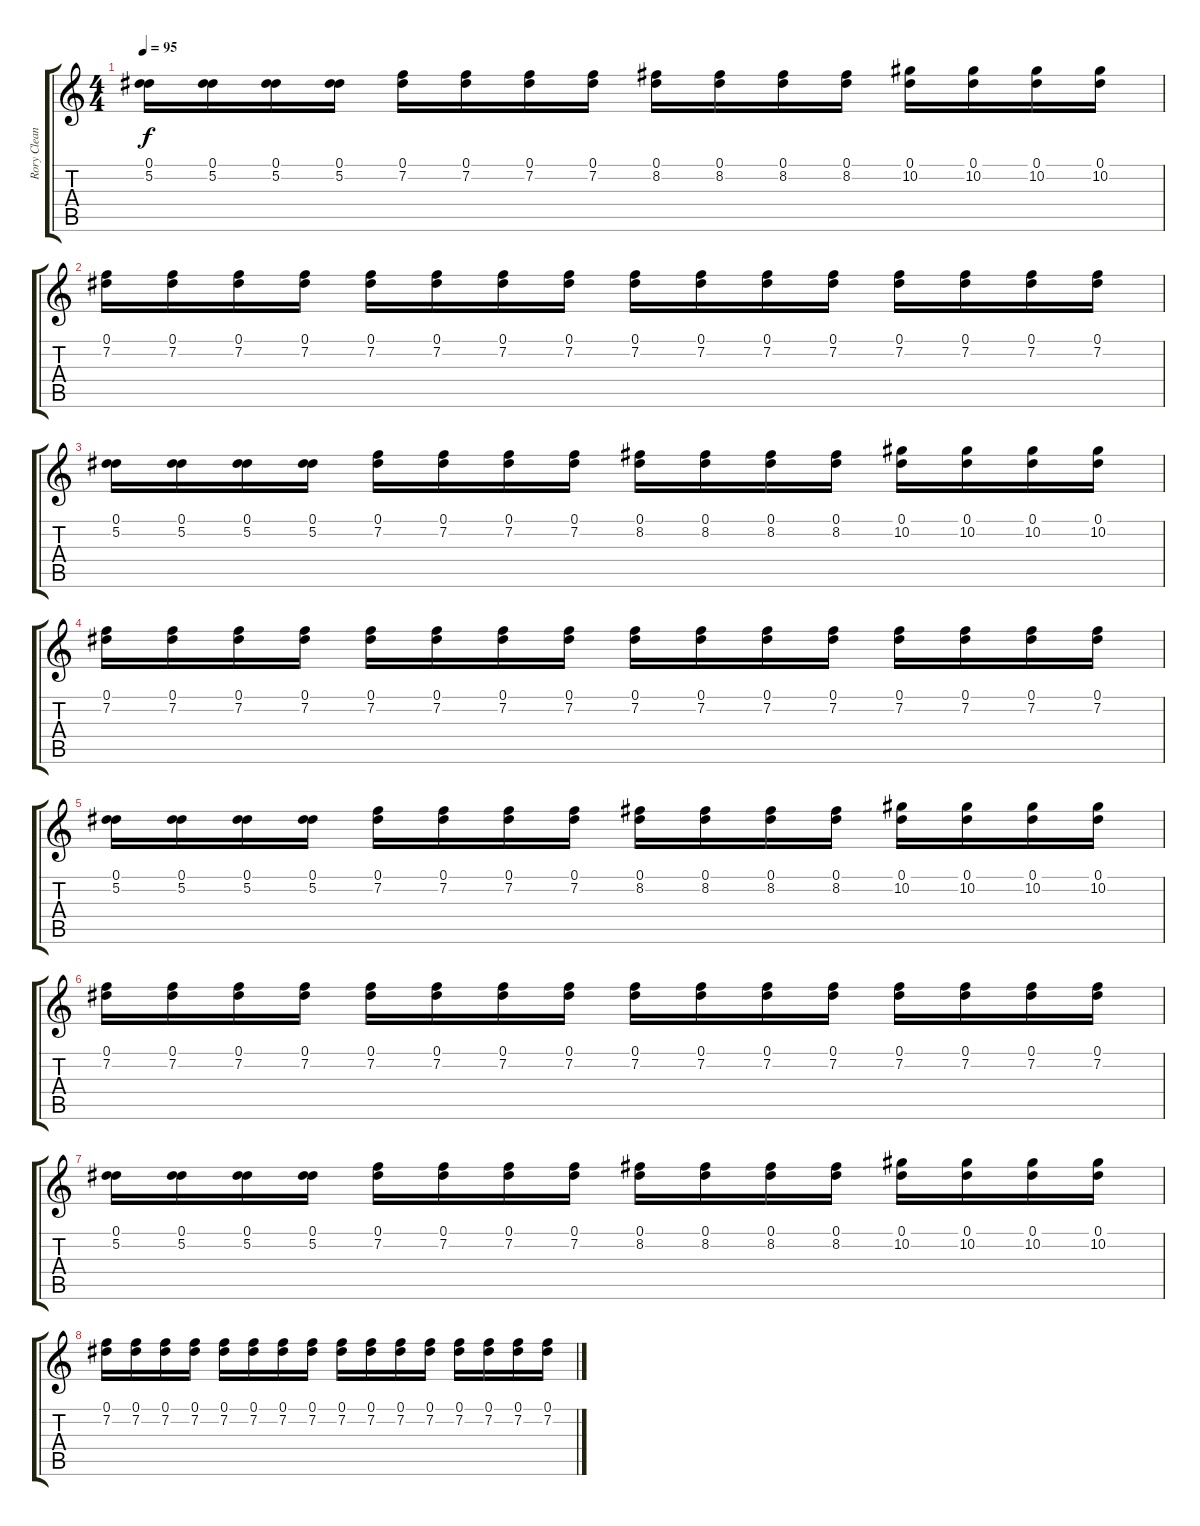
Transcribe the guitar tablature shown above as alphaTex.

\track ("Rory Clean" "Rory Clean") {instrument electricguitarclean}
\staff {score tabs}
\tuning (Eb4 Bb3 Gb3 Db3 Ab2 Db2) {hide}
\ts (4 4)
\tempo 95
\clef g2
\ks c
(0.1 5.2).16{dy f} (0.1 5.2).16 (0.1 5.2).16 (0.1 5.2).16 (0.1 7.2).16 (0.1 7.2).16 (0.1 7.2).16 (0.1 7.2).16 (0.1 8.2).16 (0.1 8.2).16 (0.1 8.2).16 (0.1 8.2).16 (0.1 10.2).16 (0.1 10.2).16 (0.1 10.2).16 (0.1 10.2).16 |
(0.1 7.2).16 (0.1 7.2).16 (0.1 7.2).16 (0.1 7.2).16 (0.1 7.2).16 (0.1 7.2).16 (0.1 7.2).16 (0.1 7.2).16 (0.1 7.2).16 (0.1 7.2).16 (0.1 7.2).16 (0.1 7.2).16 (0.1 7.2).16 (0.1 7.2).16 (0.1 7.2).16 (0.1 7.2).16 |
(0.1 5.2).16 (0.1 5.2).16 (0.1 5.2).16 (0.1 5.2).16 (0.1 7.2).16 (0.1 7.2).16 (0.1 7.2).16 (0.1 7.2).16 (0.1 8.2).16 (0.1 8.2).16 (0.1 8.2).16 (0.1 8.2).16 (0.1 10.2).16 (0.1 10.2).16 (0.1 10.2).16 (0.1 10.2).16 |
(0.1 7.2).16 (0.1 7.2).16 (0.1 7.2).16 (0.1 7.2).16 (0.1 7.2).16 (0.1 7.2).16 (0.1 7.2).16 (0.1 7.2).16 (0.1 7.2).16 (0.1 7.2).16 (0.1 7.2).16 (0.1 7.2).16 (0.1 7.2).16 (0.1 7.2).16 (0.1 7.2).16 (0.1 7.2).16 |
(0.1 5.2).16 (0.1 5.2).16 (0.1 5.2).16 (0.1 5.2).16 (0.1 7.2).16 (0.1 7.2).16 (0.1 7.2).16 (0.1 7.2).16 (0.1 8.2).16 (0.1 8.2).16 (0.1 8.2).16 (0.1 8.2).16 (0.1 10.2).16 (0.1 10.2).16 (0.1 10.2).16 (0.1 10.2).16 |
(0.1 7.2).16 (0.1 7.2).16 (0.1 7.2).16 (0.1 7.2).16 (0.1 7.2).16 (0.1 7.2).16 (0.1 7.2).16 (0.1 7.2).16 (0.1 7.2).16 (0.1 7.2).16 (0.1 7.2).16 (0.1 7.2).16 (0.1 7.2).16 (0.1 7.2).16 (0.1 7.2).16 (0.1 7.2).16 |
(0.1 5.2).16 (0.1 5.2).16 (0.1 5.2).16 (0.1 5.2).16 (0.1 7.2).16 (0.1 7.2).16 (0.1 7.2).16 (0.1 7.2).16 (0.1 8.2).16 (0.1 8.2).16 (0.1 8.2).16 (0.1 8.2).16 (0.1 10.2).16 (0.1 10.2).16 (0.1 10.2).16 (0.1 10.2).16 |
(0.1 7.2).16 (0.1 7.2).16 (0.1 7.2).16 (0.1 7.2).16 (0.1 7.2).16 (0.1 7.2).16 (0.1 7.2).16 (0.1 7.2).16 (0.1 7.2).16 (0.1 7.2).16 (0.1 7.2).16 (0.1 7.2).16 (0.1 7.2).16 (0.1 7.2).16 (0.1 7.2).16 (0.1 7.2).16
